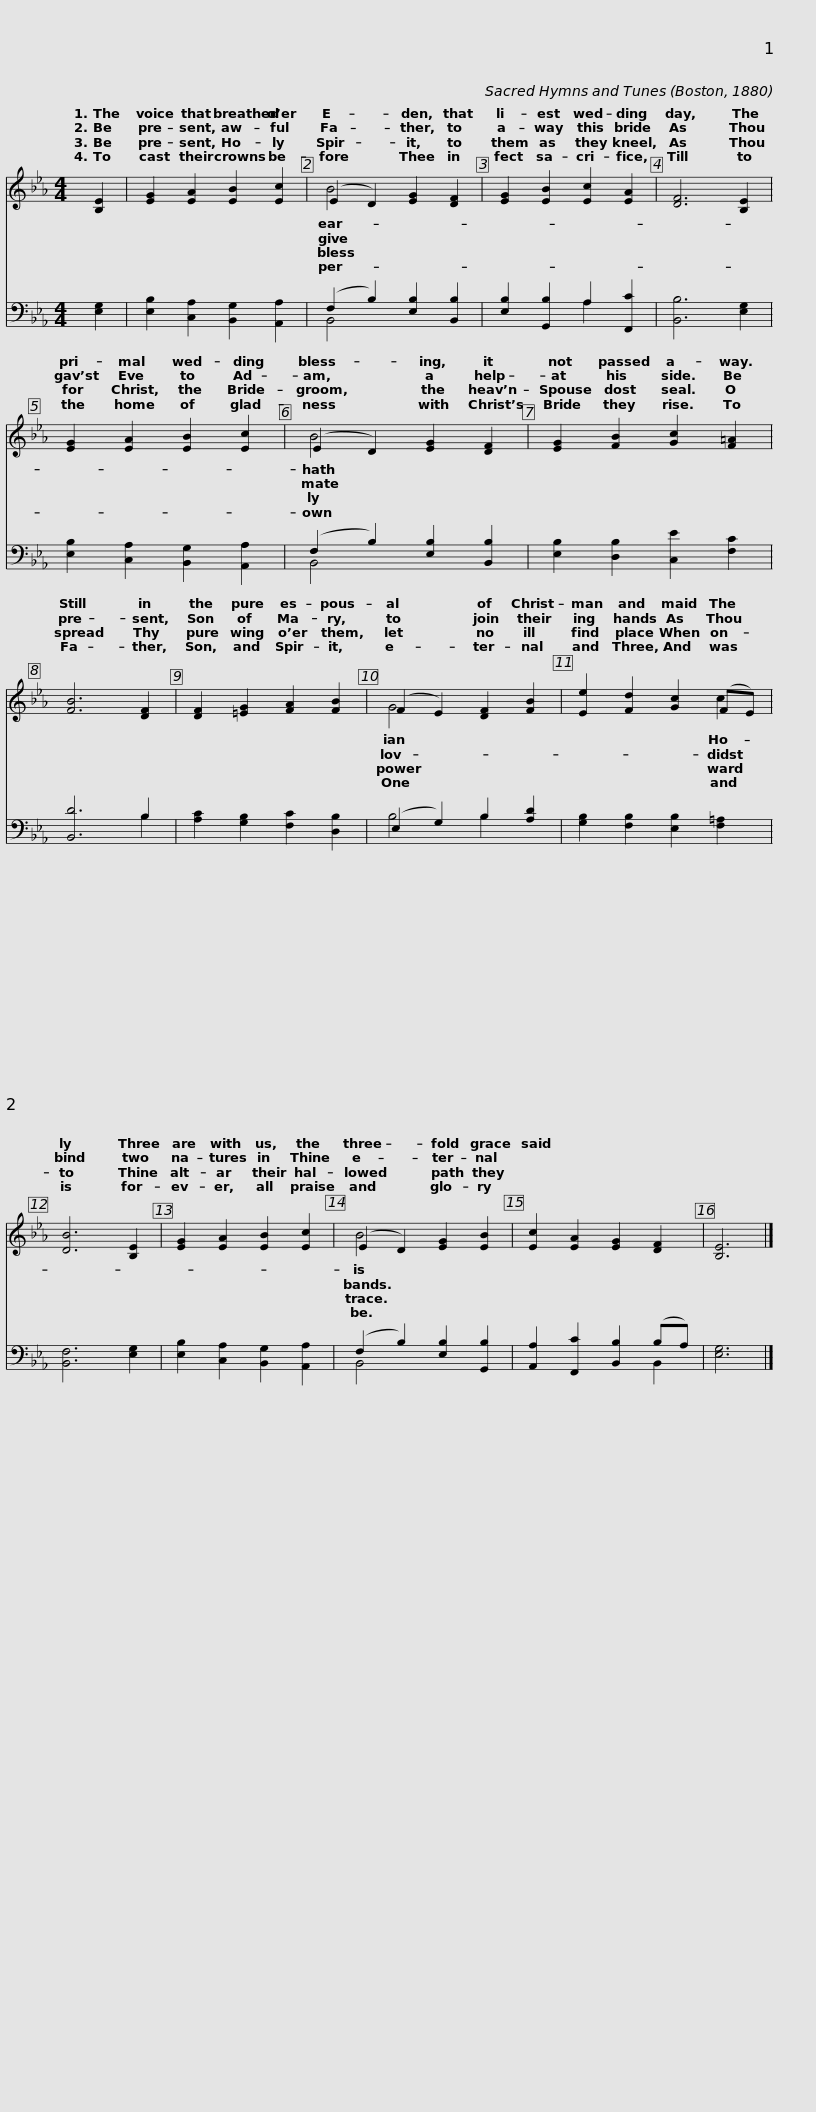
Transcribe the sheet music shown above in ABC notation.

X:1
%%score ( 1 2 ) ( 3 4 )
L:1/8
M:4/4
I:linebreak $
K:Eb
V:1 treble
V:2 treble
V:3 bass
V:4 bass
V:1
 [B,E]2 | [EG]2 [EA]2 [EB]2 [Ec]2 | (E2 D2) [EG]2 [DF]2 | [EG]2 [EB]2 [Ec]2 [EA]2 |$ [DF]6 [B,E]2 | %5
 [EG]2 [EA]2 [EB]2 [Ec]2 | (E2 D2) [EG]2 [DF]2 |$ [EG]2 [FB]2 [Gc]2 [F=A]2 | [FB]6 [DF]2 | [DF]2 [=EG]2 [FA]2 [FB]2 |$ %10
 (F2 E2) [DF]2 [FB]2 | [Ee]2 [Fd]2 [Gc]2 (FE) | [DB]6 [B,E]2 |$ [EG]2 [EA]2 [EB]2 [Ec]2 | (E2 D2) [EG]2 [EB]2 | %15
 [Ec]2 [EA]2 [EG]2 [DF]2 | [B,E]6 |] %17
V:2
 x2 | x8 | B4 x4 | x8 |$ x8 | %5
 x8 | B4 x4 |$ x8 | x8 | x8 |$ %10
 G4 x4 | x6 c2 | x8 |$ x8 | B4 x4 | %15
 x8 | x6 |] %17
V:3
 [E,G,]2 | [E,B,]2 [C,A,]2 [B,,G,]2 [A,,A,]2 | (F,2 B,2) [E,B,]2 [B,,B,]2 | [E,B,]2 [G,,B,]2 A,2 [F,,C]2 |$ [B,,B,]6 [E,G,]2 | %5
 [E,B,]2 [C,A,]2 [B,,G,]2 [A,,A,]2 | (F,2 B,2) [E,B,]2 [B,,B,]2 |$ [E,B,]2 [D,B,]2 [C,E]2 [F,C]2 | [B,,D]6 B,2 | [A,C]2 [G,B,]2 [F,C]2 [D,B,]2 |$ %10
 (E,2 G,2) B,2 [A,D]2 | [G,B,]2 [F,B,]2 [E,B,]2 [F,=A,]2 | [B,,F,]6 [E,G,]2 |$ [E,B,]2 [C,A,]2 [B,,G,]2 [A,,A,]2 | (F,2 B,2) [E,B,]2 [G,,B,]2 | %15
 [A,,A,]2 [F,,C]2 [B,,B,]2 (B,A,) | [E,G,]6 |] %17
V:4
 x2 | x8 | B,,4 x4 | x4 A,2 x2 |$ x8 | %5
 x8 | B,,4 x4 |$ x8 | x6 B,2 | x8 |$ %10
 B,4 B,2 x2 | x8 | x8 |$ x8 | B,,4 x4 | %15
 x6 B,,2 | x6 |] %17
